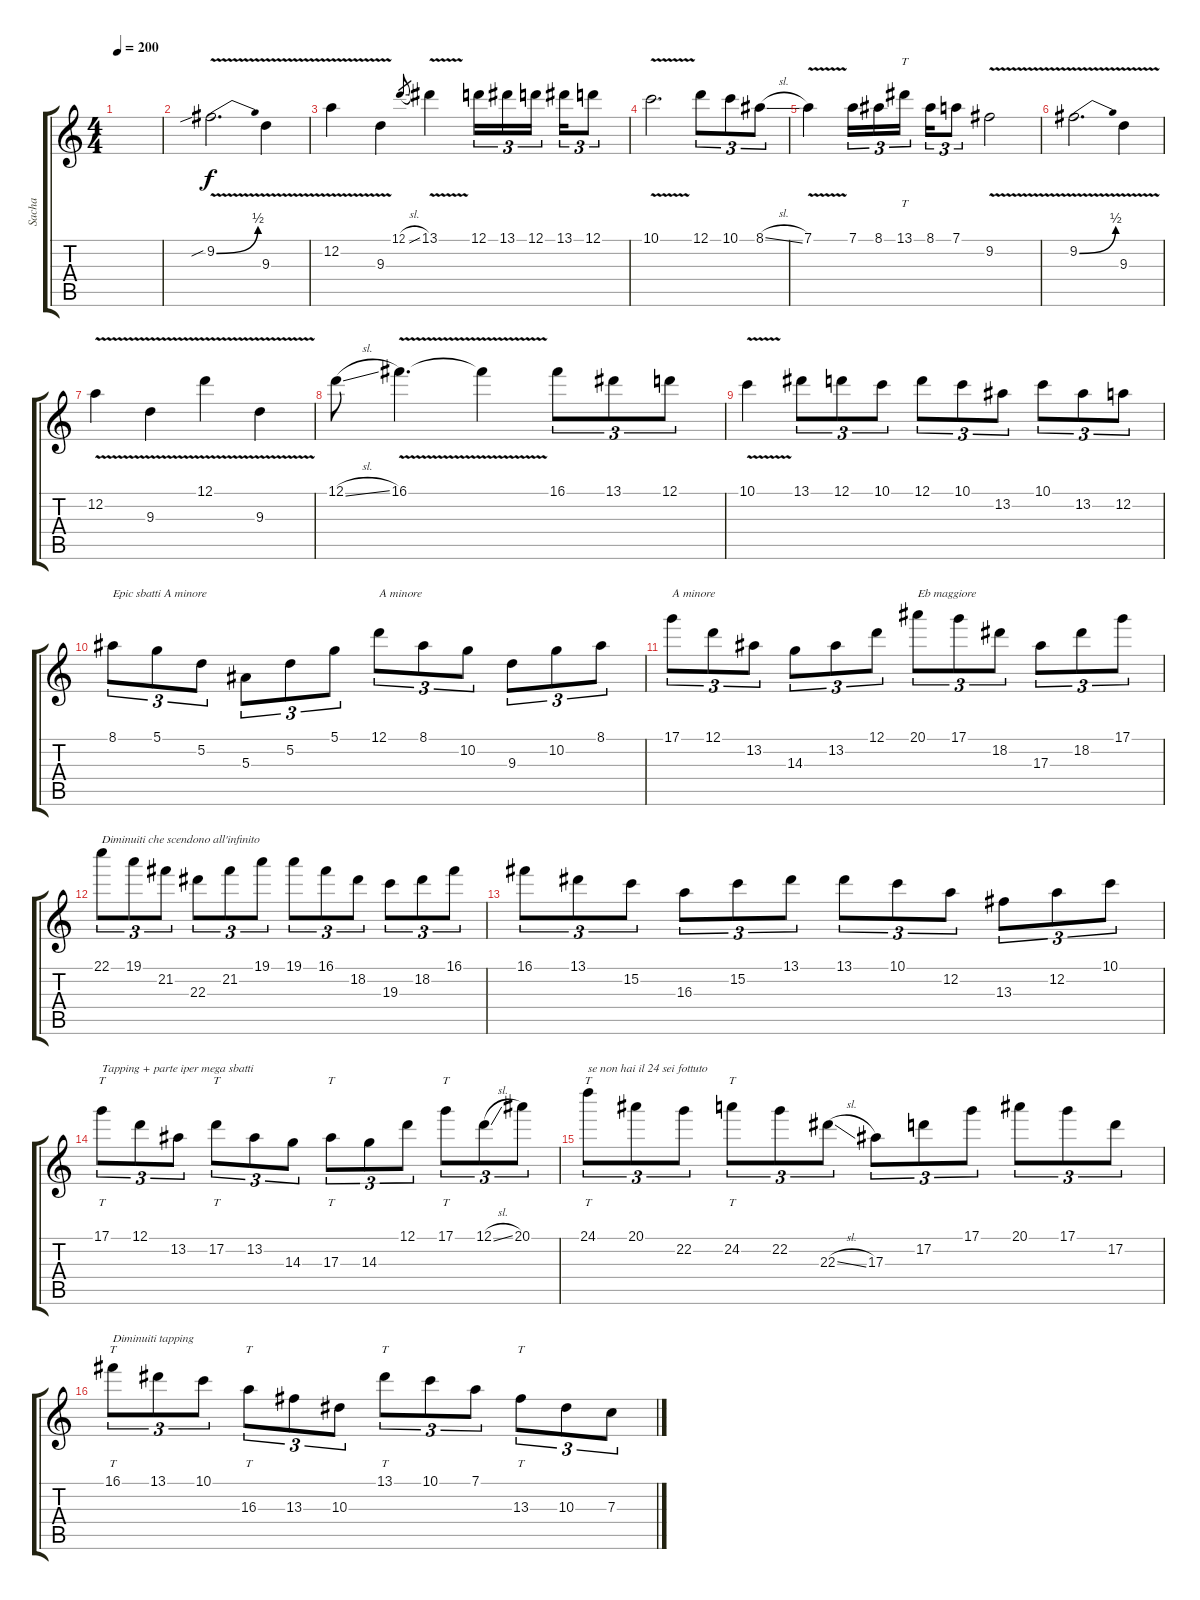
\track ("Sacha" "Sacha") {instrument distortionguitar}
\staff {score tabs}
\tuning (D4 A3 F3 C3 G2 D2) {hide}
\ts (4 4)
\tempo 200
\clef g2
\ks c
|
9.2{be (bend 0 0 60 2) v sib}.2{d volume 13} 9.3{v}.4 |
12.2{v}.4 9.3{v}.4 12.1{sl}.8{gr} 13.1{v}.4 12.1.16{tu (3 2)} 13.1.16{tu (3 2)} 12.1.16{tu (3 2) beam splitsecondary} 13.1.16{tu (3 2)} 12.1.8{tu (3 2)} |
10.1{v}.2{d} 12.1.8{tu (3 2)} 10.1.8{tu (3 2)} 8.1{sl}.8{tu (3 2)} |
7.1{v}.4 7.1.16{tu (3 2)} 8.1.16{tu (3 2)} 13.1.16{tt tu (3 2) beam splitsecondary} 8.1.16{tu (3 2)} 7.1.8{tu (3 2)} 9.2{v}.2 |
9.2{be (bend 0 0 60 2) v}.2{d} 9.3{v}.4 |
12.2{v}.4 9.3{v}.4 12.1{v}.4 9.3{v}.4 |
12.1{sl}.8 16.1{v}.4{d} 16.1{t}.4 16.1.8{tu (3 2)} 13.1.8{tu (3 2)} 12.1.8{tu (3 2)} |
10.1{v}.4 13.1.8{tu (3 2)} 12.1.8{tu (3 2)} 10.1.8{tu (3 2)} 12.1.8{tu (3 2)} 10.1.8{tu (3 2)} 13.2.8{tu (3 2)} 10.1.8{tu (3 2)} 13.2.8{tu (3 2)} 12.2.8{tu (3 2)} |
8.1.8{tu (3 2) txt "Epic sbatti A minore"} 5.1.8{tu (3 2)} 5.2.8{tu (3 2)} 5.3.8{tu (3 2)} 5.2.8{tu (3 2)} 5.1.8{tu (3 2)} 12.1.8{tu (3 2) txt "A minore"} 8.1.8{tu (3 2)} 10.2.8{tu (3 2)} 9.3.8{tu (3 2)} 10.2.8{tu (3 2)} 8.1.8{tu (3 2)} |
17.1.8{tu (3 2) txt "A minore"} 12.1.8{tu (3 2)} 13.2.8{tu (3 2)} 14.3.8{tu (3 2)} 13.2.8{tu (3 2)} 12.1.8{tu (3 2)} 20.1.8{tu (3 2) txt "Eb maggiore"} 17.1.8{tu (3 2)} 18.2.8{tu (3 2)} 17.3.8{tu (3 2)} 18.2.8{tu (3 2)} 17.1.8{tu (3 2)} |
22.1.8{tu (3 2) txt "Diminuiti che scendono all'infinito"} 19.1.8{tu (3 2)} 21.2.8{tu (3 2)} 22.3.8{tu (3 2)} 21.2.8{tu (3 2)} 19.1.8{tu (3 2)} 19.1.8{tu (3 2)} 16.1.8{tu (3 2)} 18.2.8{tu (3 2)} 19.3.8{tu (3 2)} 18.2.8{tu (3 2)} 16.1.8{tu (3 2)} |
16.1.8{tu (3 2)} 13.1.8{tu (3 2)} 15.2.8{tu (3 2)} 16.3.8{tu (3 2)} 15.2.8{tu (3 2)} 13.1.8{tu (3 2)} 13.1.8{tu (3 2)} 10.1.8{tu (3 2)} 12.2.8{tu (3 2)} 13.3.8{tu (3 2)} 12.2.8{tu (3 2)} 10.1.8{tu (3 2)} |
17.1.8{tt tu (3 2) txt "Tapping + parte iper mega sbatti"} 12.1.8{tu (3 2)} 13.2.8{tu (3 2)} 17.2.8{tt tu (3 2)} 13.2.8{tu (3 2)} 14.3.8{tu (3 2)} 17.3.8{tt tu (3 2)} 14.3.8{tu (3 2)} 12.1.8{tu (3 2)} 17.1.8{tt tu (3 2)} 12.1{sl}.8{tu (3 2)} 20.1.8{tu (3 2)} |
24.1.8{tt tu (3 2) txt "se non hai il 24 sei fottuto"} 20.1.8{tu (3 2)} 22.2.8{tu (3 2)} 24.2.8{tt tu (3 2)} 22.2.8{tu (3 2)} 22.3{sl}.8{tu (3 2)} 17.3.8{tu (3 2)} 17.2.8{tu (3 2)} 17.1.8{tu (3 2)} 20.1.8{tu (3 2)} 17.1.8{tu (3 2)} 17.2.8{tu (3 2)} |
16.1.8{tt tu (3 2) txt "Diminuiti tapping"} 13.1.8{tu (3 2)} 10.1.8{tu (3 2)} 16.3.8{tt tu (3 2)} 13.3.8{tu (3 2)} 10.3.8{tu (3 2)} 13.1.8{tt tu (3 2)} 10.1.8{tu (3 2)} 7.1.8{tu (3 2)} 13.3.8{tt tu (3 2)} 10.3.8{tu (3 2)} 7.3.8{tu (3 2)}
